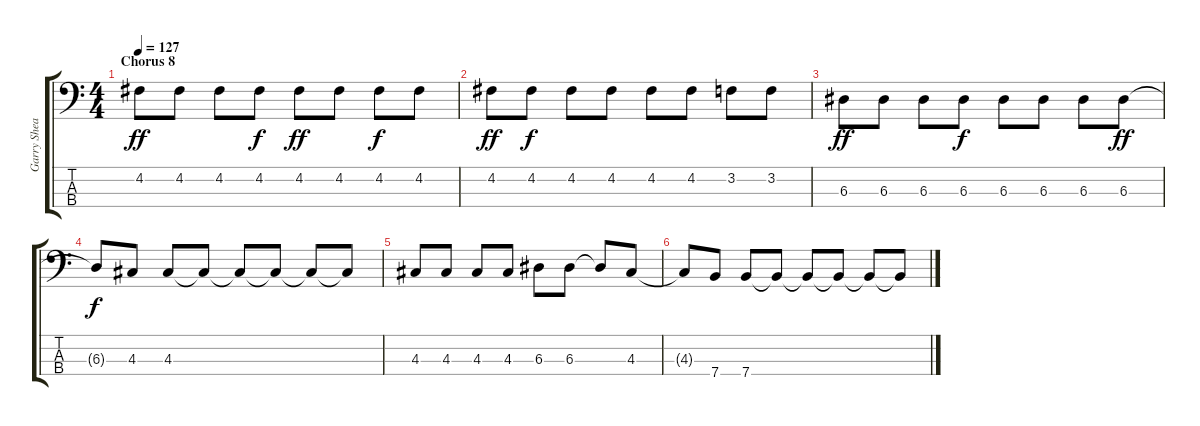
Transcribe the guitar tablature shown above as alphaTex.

\track ("Garry Shea" "Garry Shea") {instrument electricbasspick}
\staff {score tabs}
\tuning (G2 D2 A1 E1) {hide}
\ts (4 4)
\section ("" "Chorus 8")
\tempo 127
\clef f4
\ks c
4.2.8{dy ff} 4.2.8 4.2.8 4.2.8{dy f} 4.2.8{dy ff} 4.2.8 4.2.8{dy f} 4.2.8 |
4.2.8{dy ff} 4.2.8{dy f} 4.2.8 4.2.8 4.2.8 4.2.8 3.2.8 3.2.8 |
6.3.8{dy ff} 6.3.8 6.3.8 6.3.8{dy f} 6.3.8 6.3.8 6.3.8 6.3.8{dy ff} |
6.3{t}.8{dy f} 4.3.8 4.3.8 4.3{t}.8 4.3{t}.8 4.3{t}.8 4.3{t}.8 4.3{t}.8 |
4.3.8 4.3.8 4.3.8 4.3.8 6.3.8 6.3.8 6.3{t}.8 4.3.8 |
4.3{t}.8 7.4.8 7.4.8 7.4{t}.8 7.4{t}.8 7.4{t}.8 7.4{t}.8 7.4{t}.8
